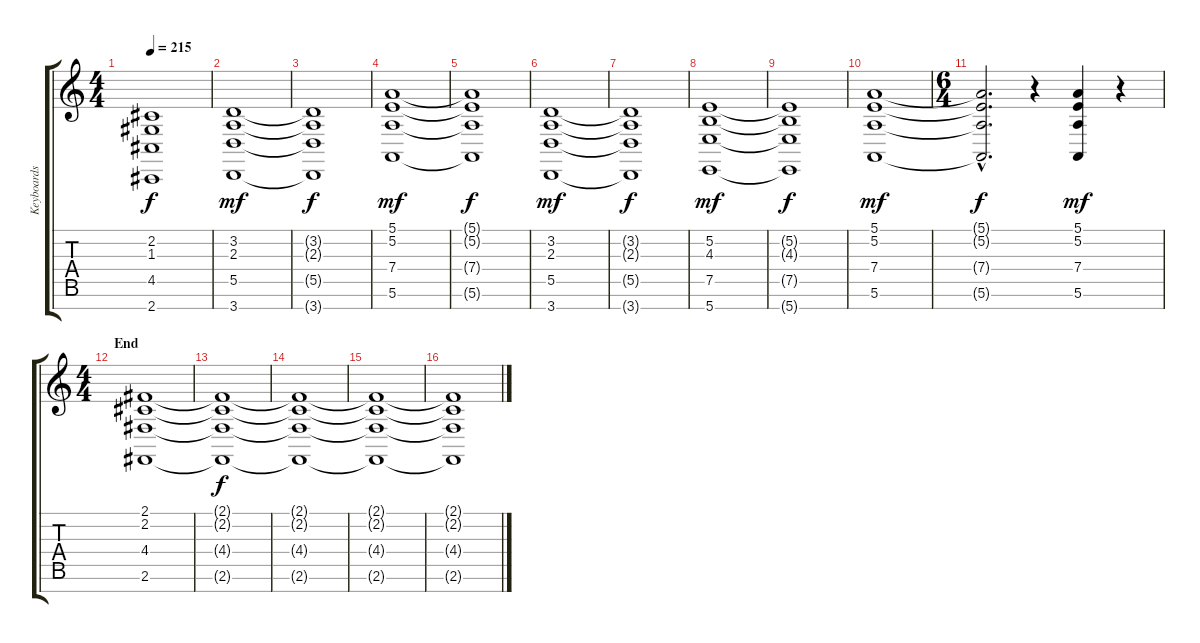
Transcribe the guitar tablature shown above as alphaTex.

\track ("Keyboards 1" "Keyboards ") {instrument stringensemble1}
\staff {score tabs}
\tuning (E4 B3 G3 D3 A2 E2 B1) {hide}
\ts (4 4)
\tempo 215
\clef g2
\ks c
(2.2{t} 1.3{t} 4.5{t} 2.7{t}).1{dy f} |
(3.2 2.3 5.5 3.7).1{dy mf} |
(3.2{t} 2.3{t} 5.5{t} 3.7{t}).1{dy f} |
(5.1 5.2 7.4 5.6).1{dy mf} |
(5.1{t} 5.2{t} 7.4{t} 5.6{t}).1{dy f} |
(3.2 2.3 5.5 3.7).1{dy mf} |
(3.2{t} 2.3{t} 5.5{t} 3.7{t}).1{dy f} |
(5.2 4.3 7.5 5.7).1{dy mf} |
(5.2{t} 4.3{t} 7.5{t} 5.7{t}).1{dy f} |
(5.1 5.2 7.4 5.6).1{dy mf} |
\ts (6 4)
(5.1{hac t} 5.2{hac t} 7.4{hac t} 5.6{hac t}).2{d dy f} r.4 (5.1 5.2 7.4 5.6).4{dy mf} r.4 |
\ts (4 4)
\section ("" "End")
(2.1 2.2 4.4 2.6).1 |
(2.1{t} 2.2{t} 4.4{t} 2.6{t}).1{dy f volume 10} |
(2.1{t} 2.2{t} 4.4{t} 2.6{t}).1{volume 8} |
(2.1{t} 2.2{t} 4.4{t} 2.6{t}).1{volume 6} |
(2.1{t} 2.2{t} 4.4{t} 2.6{t}).1{volume 4}
